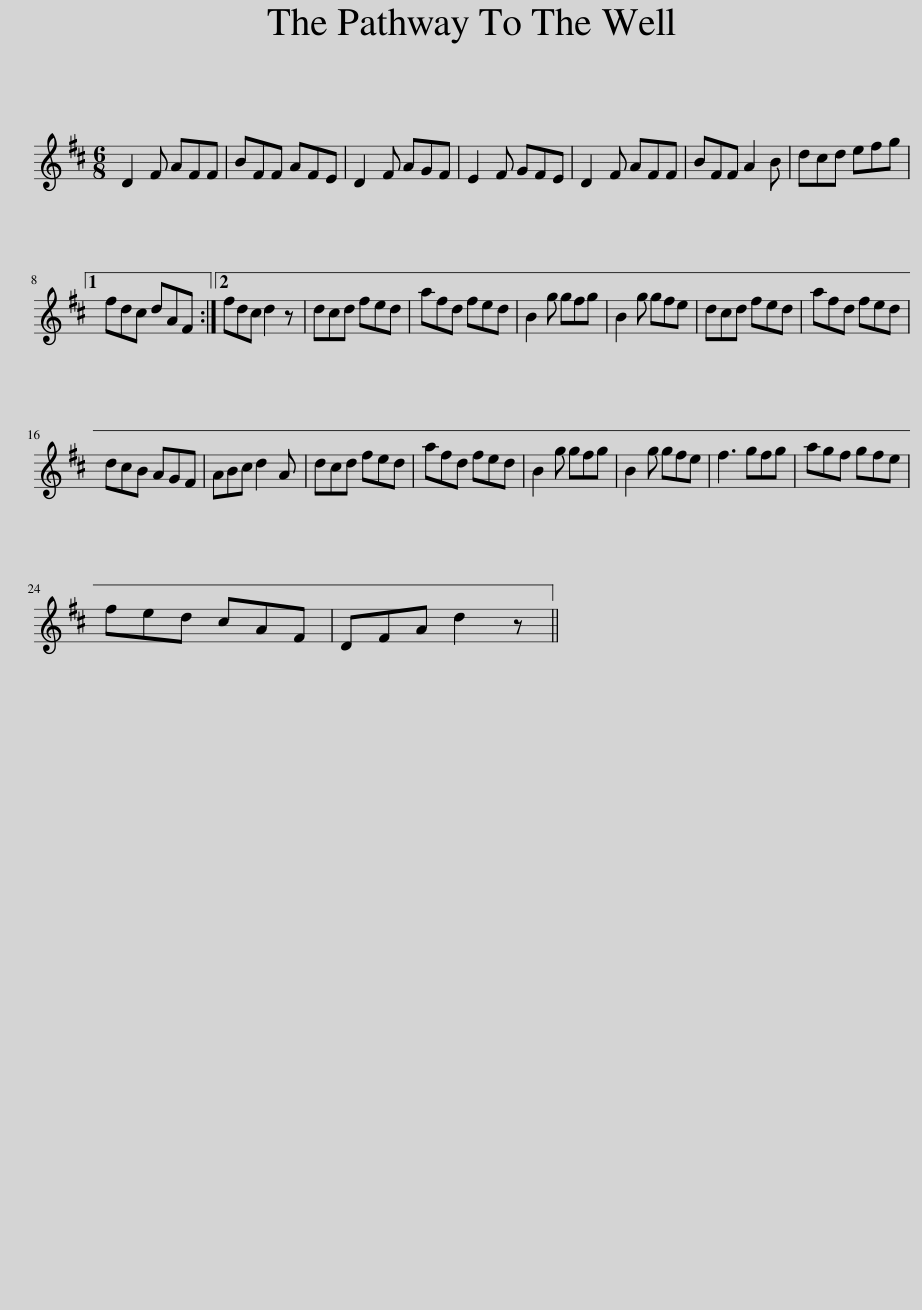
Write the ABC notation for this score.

X:1
L:1/8
M:6/8
I:linebreak $
K:D
V:1 treble
V:1
 D2 F AFF | BFF AFE | D2 F AGF | E2 F GFE | D2 F AFF | %5
 BFF A2 B | dcd efg |1$ fdc dAF :|2 fdc d2 z | dcd fed | %10
 afd fed | B2 g gfg | B2 g gfe | dcd fed | afd fed |$ %15
 dcB AGF | ABc d2 A | dcd fed | afd fed | B2 g gfg | %20
 B2 g gfe | f3 gfg | agf gfe |$ fed cAF | DFA d2 z || %25
